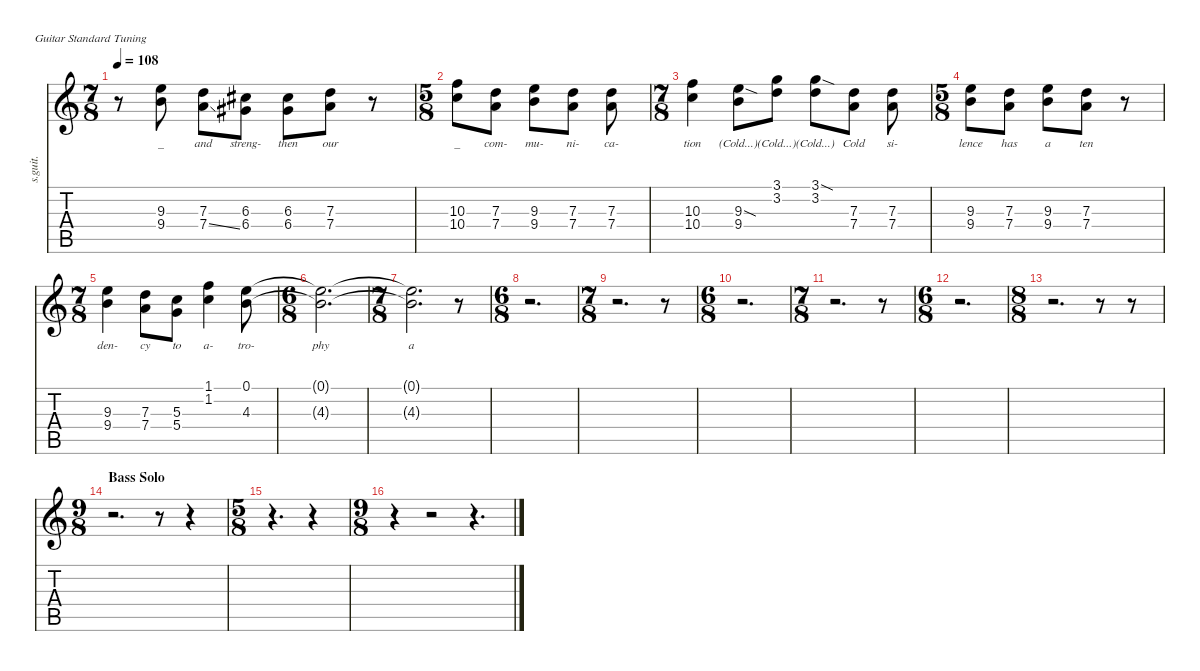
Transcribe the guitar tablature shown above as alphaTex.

\defaultSystemsLayout 4
\hideDynamics
\bracketExtendMode nobrackets
\track ("Maynard James Keenan (Vocals)" "s.guit.") {instrument bassoon}
\staff {score tabs}
\tuning (E4 B3 G3 D3 A2 E2)
\displaytranspose 12
\ts (7 8)
\beaming (8 2 2 2 2)
\tempo 108
\clef g2
\ks c
r.8{dy f} (9.3 9.4).8{lyrics (0 "_") lyrics (1 "") lyrics (2 "") lyrics (3 "") lyrics (4 "")} (7.3 7.4{ss}).8{lyrics (0 "and") lyrics (1 "") lyrics (2 "") lyrics (3 "") lyrics (4 "")} (6.3{acc #} 6.4{acc #}).8{lyrics (0 "streng-") lyrics (1 "") lyrics (2 "") lyrics (3 "") lyrics (4 "")} (6.3{acc #} 6.4{acc #}).8{lyrics (0 "then") lyrics (1 "") lyrics (2 "") lyrics (3 "") lyrics (4 "")} (7.3 7.4).8{lyrics (0 "our") lyrics (1 "") lyrics (2 "") lyrics (3 "") lyrics (4 "")} r.8 |
\ts (5 8)
\beaming (8 2 2 2 2)
(10.3 10.4).8{lyrics (0 "_") lyrics (1 "") lyrics (2 "") lyrics (3 "") lyrics (4 "")} (7.3 7.4).8{lyrics (0 "com-") lyrics (1 "") lyrics (2 "") lyrics (3 "") lyrics (4 "")} (9.3 9.4).8{lyrics (0 "mu-") lyrics (1 "") lyrics (2 "") lyrics (3 "") lyrics (4 "")} (7.3 7.4).8{lyrics (0 "ni-") lyrics (1 "") lyrics (2 "") lyrics (3 "") lyrics (4 "")} (7.3 7.4).8{lyrics (0 "ca-") lyrics (1 "") lyrics (2 "") lyrics (3 "") lyrics (4 "")} |
\ts (7 8)
\beaming (8 2 2 2 2)
(10.3 10.4).4{lyrics (0 "tion") lyrics (1 "") lyrics (2 "") lyrics (3 "") lyrics (4 "")} (9.3{sod} 9.4).8{lyrics (0 "(Cold...)") lyrics (1 "") lyrics (2 "") lyrics (3 "") lyrics (4 "")} (3.1 3.2).8{lyrics (0 "(Cold...)") lyrics (1 "") lyrics (2 "") lyrics (3 "") lyrics (4 "")} (3.1{sod} 3.2).8{lyrics (0 "(Cold...)") lyrics (1 "") lyrics (2 "") lyrics (3 "") lyrics (4 "")} (7.3 7.4).8{lyrics (0 "Cold") lyrics (1 "") lyrics (2 "") lyrics (3 "") lyrics (4 "")} (7.3 7.4).8{lyrics (0 "si-") lyrics (1 "") lyrics (2 "") lyrics (3 "") lyrics (4 "")} |
\ts (5 8)
\beaming (8 2 2 2 2)
(9.3 9.4).8{lyrics (0 "lence") lyrics (1 "") lyrics (2 "") lyrics (3 "") lyrics (4 "")} (7.3 7.4).8{lyrics (0 "has") lyrics (1 "") lyrics (2 "") lyrics (3 "") lyrics (4 "")} (9.3 9.4).8{lyrics (0 "a") lyrics (1 "") lyrics (2 "") lyrics (3 "") lyrics (4 "")} (7.3 7.4).8{lyrics (0 "ten") lyrics (1 "") lyrics (2 "") lyrics (3 "") lyrics (4 "")} r.8 |
\ts (7 8)
\beaming (8 2 2 2 2)
(9.3 9.4).4{lyrics (0 "den-") lyrics (1 "") lyrics (2 "") lyrics (3 "") lyrics (4 "")} (7.3 7.4).8{lyrics (0 "cy") lyrics (1 "") lyrics (2 "") lyrics (3 "") lyrics (4 "")} (5.3 5.4).8{lyrics (0 "to") lyrics (1 "") lyrics (2 "") lyrics (3 "") lyrics (4 "")} (1.1 1.2).4{lyrics (0 "a-") lyrics (1 "") lyrics (2 "") lyrics (3 "") lyrics (4 "")} (0.1 4.3).8{lyrics (0 "tro-") lyrics (1 "") lyrics (2 "") lyrics (3 "") lyrics (4 "")} |
\ts (6 8)
\beaming (8 2 2 2 2)
(0.1{t} 4.3{t}).2{d lyrics (0 "phy") lyrics (1 "") lyrics (2 "") lyrics (3 "") lyrics (4 "")} |
\ts (7 8)
\beaming (8 2 2 2 2)
(0.1{t} 4.3{t}).2{d lyrics (0 "a") lyrics (1 "") lyrics (2 "") lyrics (3 "") lyrics (4 "")} r.8 |
\ts (6 8)
\beaming (8 2 2 2 2)
r.2{d} |
\ts (7 8)
\beaming (8 2 2 2 2)
r.2{d} r.8 |
\ts (6 8)
\beaming (8 2 2 2 2)
r.2{d} |
\ts (7 8)
\beaming (8 2 2 2 2)
r.2{d} r.8 |
\ts (6 8)
\beaming (8 2 2 2 2)
r.2{d} |
\ts (8 8)
\beaming (8 2 2 2 2)
r.2{d} r.8 r.8 |
\ts (9 8)
\beaming (8 2 2 2 2)
\section ("" "Bass Solo")
r.2{d} r.8 r.4 |
\ts (5 8)
\beaming (8 2 2 2 2)
r.4{d} r.4 |
\ts (9 8)
\beaming (8 2 2 2 2)
r.4 r.2 r.4{d}
